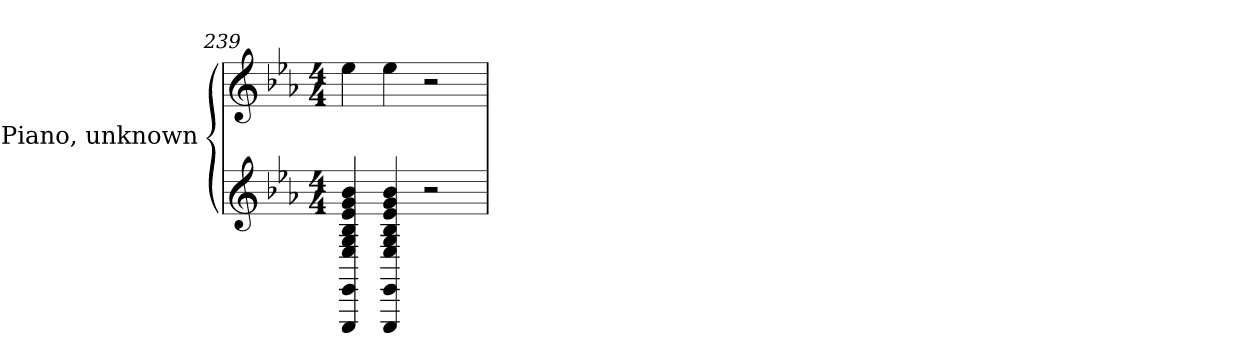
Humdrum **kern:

**kern	**kern
*part1	*part1
*staff2	*staff1
*I"Piano, unknown	*
*I'Pno.	*
*clefG2	*clefG2
*k[b-e-a-]	*k[b-e-a-]
*M4/4	*M4/4
=239	=239
4EEE-/ 4EE-/ 4E-/ 4G/ 4B-/ 4e-/ 4g/ 4b-/	4ee-\
4EEE-/ 4EE-/ 4E-/ 4G/ 4B-/ 4e-/ 4g/ 4b-/	4ee-\
2r	2r
=	=
*-	*-
